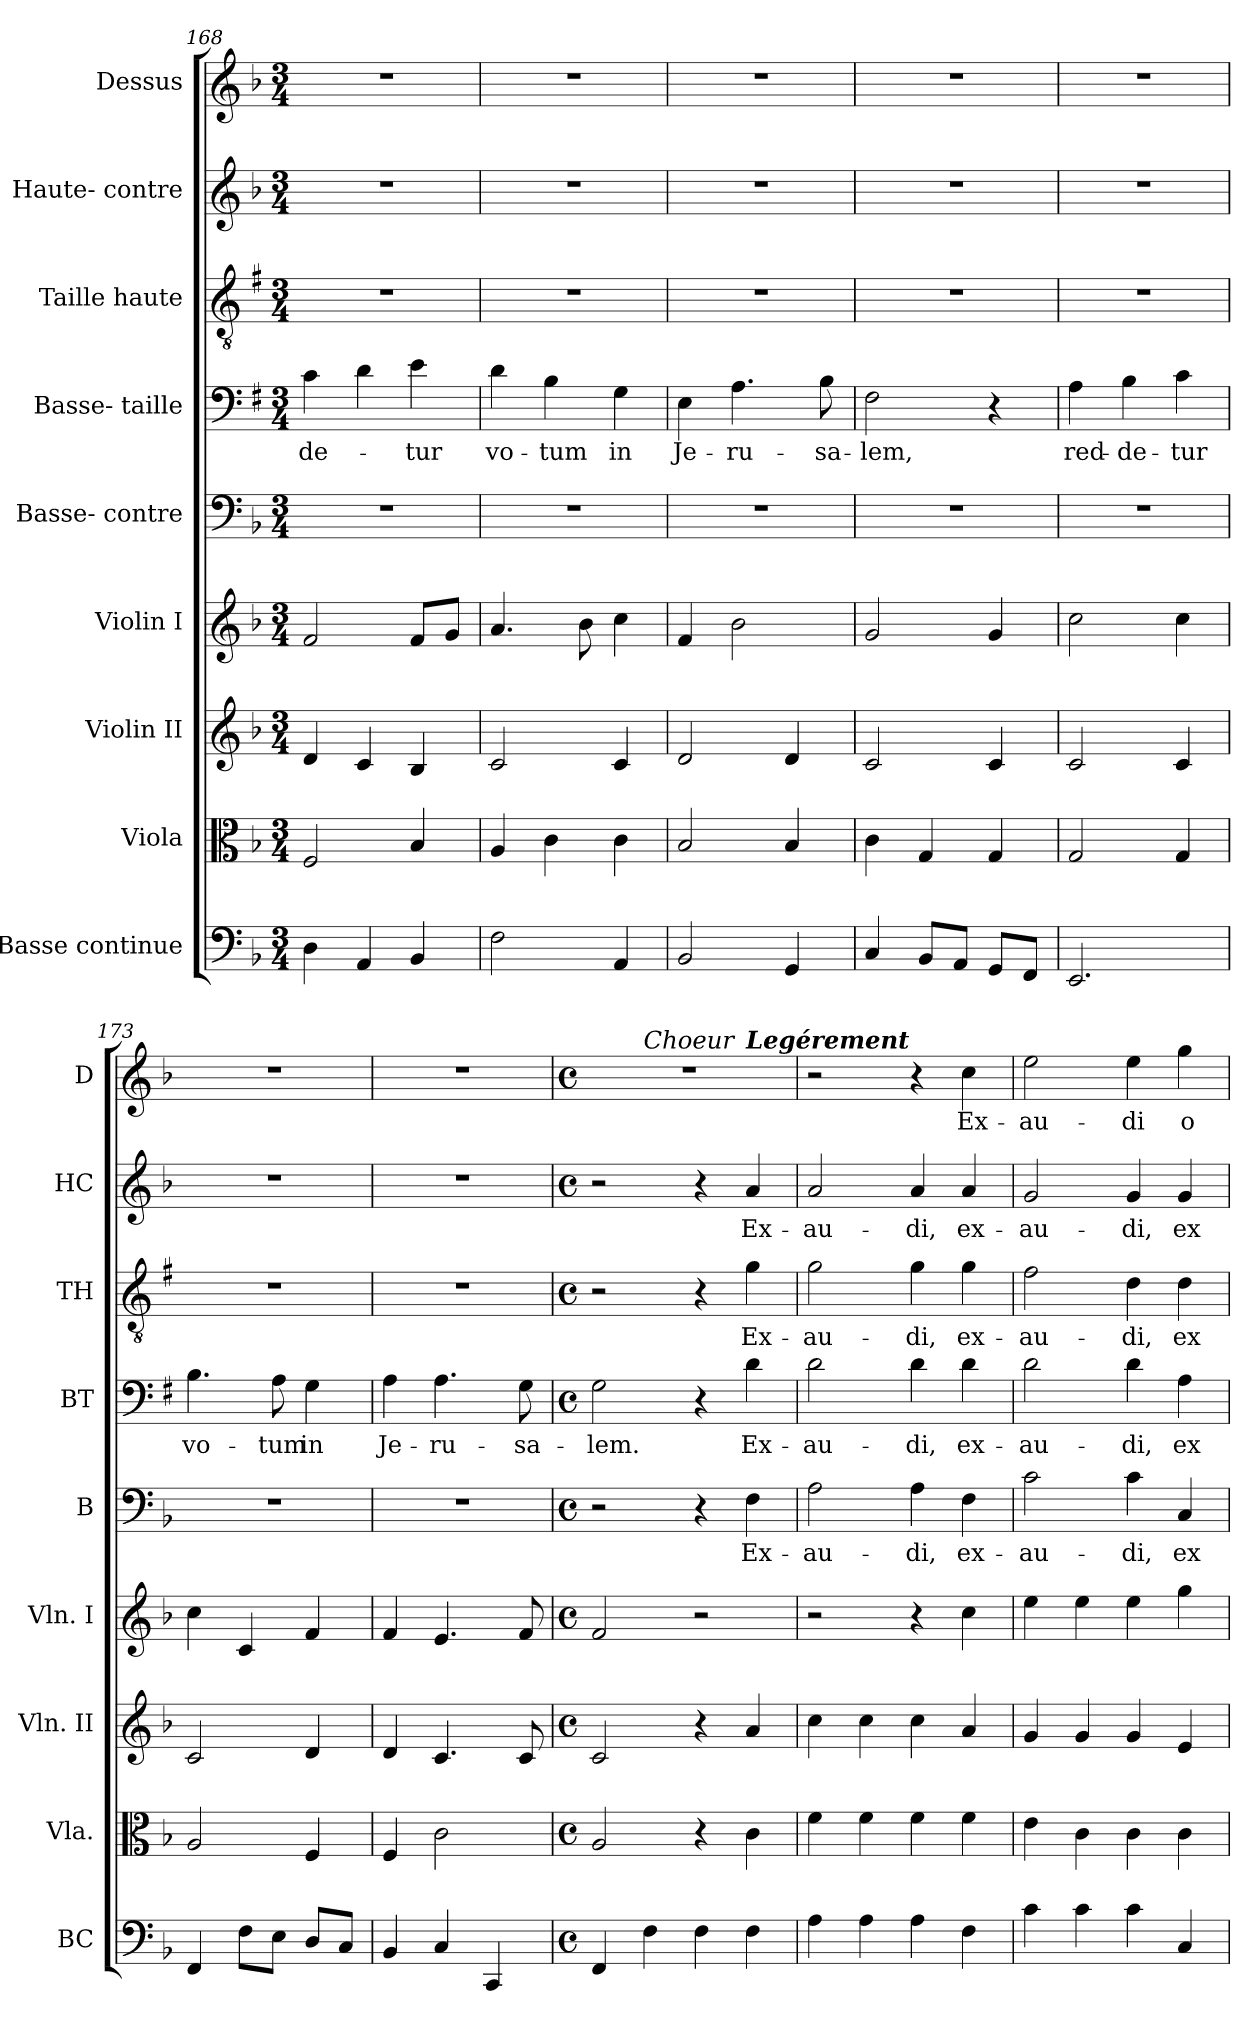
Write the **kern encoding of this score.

**kern	**kern	**kern	**kern	**kern	**text	**kern	**text	**kern	**text	**kern	**text	**kern	**text
*part9	*part8	*part7	*part6	*part5	*part5	*part4	*part4	*part3	*part3	*part2	*part2	*part1	*part1
*staff9	*staff8	*staff7	*staff6	*staff5	*staff5	*staff4	*staff4	*staff3	*staff3	*staff2	*staff2	*staff1	*staff1
*I"Basse  continue	*I"Viola	*I"Violin II	*I"Violin I	*I"Basse- contre	*	*I"Basse- taille	*	*I"Taille haute	*	*I"Haute- contre	*	*I"Dessus	*
*I'BC	*I'Vla.	*I'Vln. II	*I'Vln. I	*I'B	*	*I'BT	*	*I'TH	*	*I'HC	*	*I'D	*
*clefF4	*clefC3	*clefG2	*clefG2	*clefF4	*	*clefF4	*	*clefGv2	*	*clefG2	*	*clefG2	*
*	*	*	*	*	*	*ITrd1c2	*	*ITrd1c2	*	*	*	*	*
*k[b-]	*k[b-]	*k[b-]	*k[b-]	*k[b-]	*	*k[b-]	*	*k[b-]	*	*k[b-]	*	*k[b-]	*
*F:	*F:	*F:	*F:	*F:	*	*F:	*	*F:	*	*F:	*	*F:	*
*M3/4	*M3/4	*M3/4	*M3/4	*M3/4	*	*M3/4	*	*M3/4	*	*M3/4	*	*M3/4	*
=168	=168	=168	=168	=168	=168	=168	=168	=168	=168	=168	=168	=168	=168
!	!	!	!	!	!	!	!LO:LY:b	!	!	!	!	!	!
4D\	2F/	4d/	2f/	2.r	.	4B-\	-de-	2.r	.	2.r	.	2.r	.
4AA/	.	4c/	.	.	.	4c\	.	.	.	.	.	.	.
!	!	!	!	!	!	!	!LO:LY:b	!	!	!	!	!	!
4BB-/	4B-/	4B-/	8f/L	.	.	4d\	-tur	.	.	.	.	.	.
.	.	.	8g/J	.	.	.	.	.	.	.	.	.	.
=169	=169	=169	=169	=169	=169	=169	=169	=169	=169	=169	=169	=169	=169
!	!	!	!	!	!	!	!LO:LY:b	!	!	!	!	!	!
2F\	4A/	2c/	4.a/	2.r	.	4c\	vo-	2.r	.	2.r	.	2.r	.
!	!	!	!	!	!	!	!LO:LY:b	!	!	!	!	!	!
.	4c\	.	.	.	.	4A\	-tum	.	.	.	.	.	.
.	.	.	8b-\	.	.	.	.	.	.	.	.	.	.
!	!	!	!	!	!	!	!LO:LY:b	!	!	!	!	!	!
4AA/	4c\	4c/	4cc\	.	.	4F\	in	.	.	.	.	.	.
=170	=170	=170	=170	=170	=170	=170	=170	=170	=170	=170	=170	=170	=170
!	!	!	!	!	!	!	!LO:LY:b	!	!	!	!	!	!
2BB-/	2B-/	2d/	4f/	2.r	.	4D\	Je-	2.r	.	2.r	.	2.r	.
!	!	!	!	!	!	!	!LO:LY:b	!	!	!	!	!	!
.	.	.	2b-\	.	.	4.G\	-ru-	.	.	.	.	.	.
4GG/	4B-/	4d/	.	.	.	.	.	.	.	.	.	.	.
!	!	!	!	!	!	!	!LO:LY:b	!	!	!	!	!	!
.	.	.	.	.	.	8A\	-sa-	.	.	.	.	.	.
=171	=171	=171	=171	=171	=171	=171	=171	=171	=171	=171	=171	=171	=171
!	!	!	!	!	!	!	!LO:LY:b	!	!	!	!	!	!
4C/	4c\	2c/	2g>/	2.r	.	2E>\	-lem,	2.r	.	2.r	.	2.r	.
8BB-/L	4G/	.	.	.	.	.	.	.	.	.	.	.	.
8AA/J	.	.	.	.	.	.	.	.	.	.	.	.	.
8GG/L	4G/	4c/	4g/	.	.	4r	.	.	.	.	.	.	.
8FF/J	.	.	.	.	.	.	.	.	.	.	.	.	.
=172	=172	=172	=172	=172	=172	=172	=172	=172	=172	=172	=172	=172	=172
!	!	!	!	!	!	!	!LO:LY:b	!	!	!	!	!	!
2.EE/	2G/	2c/	2cc\	2.r	.	4G\	red-	2.r	.	2.r	.	2.r	.
!	!	!	!	!	!	!	!LO:LY:b	!	!	!	!	!	!
.	.	.	.	.	.	4A\	-de-	.	.	.	.	.	.
!	!	!	!	!	!	!	!LO:LY:b	!	!	!	!	!	!
.	4G/	4c/	4cc\	.	.	4B-\	-tur	.	.	.	.	.	.
=173	=173	=173	=173	=173	=173	=173	=173	=173	=173	=173	=173	=173	=173
!	!	!	!	!	!	!	!LO:LY:b	!	!	!	!	!	!
4FF/	2A/	2c/	4cc\	2.r	.	4.A\	vo-	2.r	.	2.r	.	2.r	.
8F\L	.	.	4c/	.	.	.	.	.	.	.	.	.	.
!	!	!	!	!	!	!	!LO:LY:b	!	!	!	!	!	!
8E\J	.	.	.	.	.	8G\	-tum	.	.	.	.	.	.
!	!	!	!	!	!	!	!LO:LY:b	!	!	!	!	!	!
8D/L	4F/	4d/	4f/	.	.	4F\	in	.	.	.	.	.	.
8C/J	.	.	.	.	.	.	.	.	.	.	.	.	.
=174	=174	=174	=174	=174	=174	=174	=174	=174	=174	=174	=174	=174	=174
!	!	!	!	!	!	!	!LO:LY:b	!	!	!	!	!	!
4BB-/	4F/	4d/	4f/	2.r	.	4G\	Je-	2.r	.	2.r	.	2.r	.
!	!	!	!	!	!	!	!LO:LY:b	!	!	!	!	!	!
4C/	2c\	4.c/	4.e>/	.	.	4.G>\	-ru-	.	.	.	.	.	.
4CC/	.	.	.	.	.	.	.	.	.	.	.	.	.
!	!	!	!	!	!	!	!LO:LY:b	!	!	!	!	!	!
.	.	8c/	8f/	.	.	8F\	-sa-	.	.	.	.	.	.
!!LO:LB:g=z
=175	=175	=175	=175	=175	=175	=175	=175	=175	=175	=175	=175	=175	=175
*M4/4	*M4/4	*M4/4	*M4/4	*M4/4	*	*M4/4	*	*M4/4	*	*M4/4	*	*M4/4	*
*met(c)	*met(c)	*met(c)	*met(c)	*met(c)	*	*met(c)	*	*met(c)	*	*met(c)	*	*met(c)	*
!	!	!	!	!	!	!	!LO:LY:b	!	!	!	!	!	!
*	*	*	*	*	*	*	*	*	*	*	*	*^	*
*	*	*	*	*	*	*	*	*	*	*	*	*	*^	*
4FF/	2A/	2c/	2f/	2r	.	2F\	-lem.	2r	.	2r	.	1r	4ryy	2.ryy	.
!	!	!	!	!	!	!	!	!	!	!	!	!	!LO:TX:a:i:t=Choeur	!	!
4F\	.	.	.	.	.	.	.	.	.	.	.	.	2.ryy	.	.
4F\	4r	4r	2r	4r	.	4r	.	4r	.	4r	.	.	.	.	.
!	!	!	!	!	!	!	!	!	!	!	!	!	!	!LO:TX:a:Bi:t=Legérement	!
!	!	!	!	!	!LO:LY:b	!	!LO:LY:b	!	!LO:LY:b	!	!LO:LY:b	!	!	!	!
4F\	4c\	4a/	.	4F\	Ex-	4c\	Ex-	4f\	Ex-	4a/	Ex-	.	.	4ryy	.
=176	=176	=176	=176	=176	=176	=176	=176	=176	=176	=176	=176	=176	=176	=176	=176
!	!	!	!	!	!LO:LY:b	!	!LO:LY:b	!	!LO:LY:b	!	!LO:LY:b	!	!	!	!
*	*	*	*	*	*	*	*	*	*	*	*	*v	*v	*v	*
4A\	4f\	4cc\	2r	2A\	-au-	2c\	-au-	2f\	-au-	2a/	-au-	2r	.
4A\	4f\	4cc\	.	.	.	.	.	.	.	.	.	.	.
!	!	!	!	!	!LO:LY:b	!	!LO:LY:b	!	!LO:LY:b	!	!LO:LY:b	!	!
4A\	4f\	4cc\	4r	4A\	-di,	4c\	-di,	4f\	-di,	4a/	-di,	4r	.
!	!	!	!	!	!LO:LY:b	!	!LO:LY:b	!	!LO:LY:b	!	!LO:LY:b	!	!LO:LY:b
4F\	4f\	4a/	4cc\	4F\	ex-	4c\	ex-	4f\	ex-	4a/	ex-	4cc\	Ex-
=177	=177	=177	=177	=177	=177	=177	=177	=177	=177	=177	=177	=177	=177
!	!	!	!	!	!LO:LY:b	!	!LO:LY:b	!	!LO:LY:b	!	!LO:LY:b	!	!LO:LY:b
4c\	4e\	4g/	4ee\	2c\	-au-	2c\	-au-	2e\	-au-	2g/	-au-	2ee\	-au-
4c\	4c\	4g/	4ee\	.	.	.	.	.	.	.	.	.	.
!	!	!	!	!	!LO:LY:b	!	!LO:LY:b	!	!LO:LY:b	!	!LO:LY:b	!	!LO:LY:b
4c\	4c\	4g/	4ee\	4c\	-di,	4c\	-di,	4c\	-di,	4g/	-di,	4ee\	-di
!	!	!	!	!	!LO:LY:b	!	!LO:LY:b	!	!LO:LY:b	!	!LO:LY:b	!	!LO:LY:b
4C/	4c\	4e/	4gg\	4C/	ex-	4G\	ex-	4c\	ex-	4g/	ex-	4gg\	o-
=	=	=	=	=	=	=	=	=	=	=	=	=	=
*-	*-	*-	*-	*-	*-	*-	*-	*-	*-	*-	*-	*-	*-
